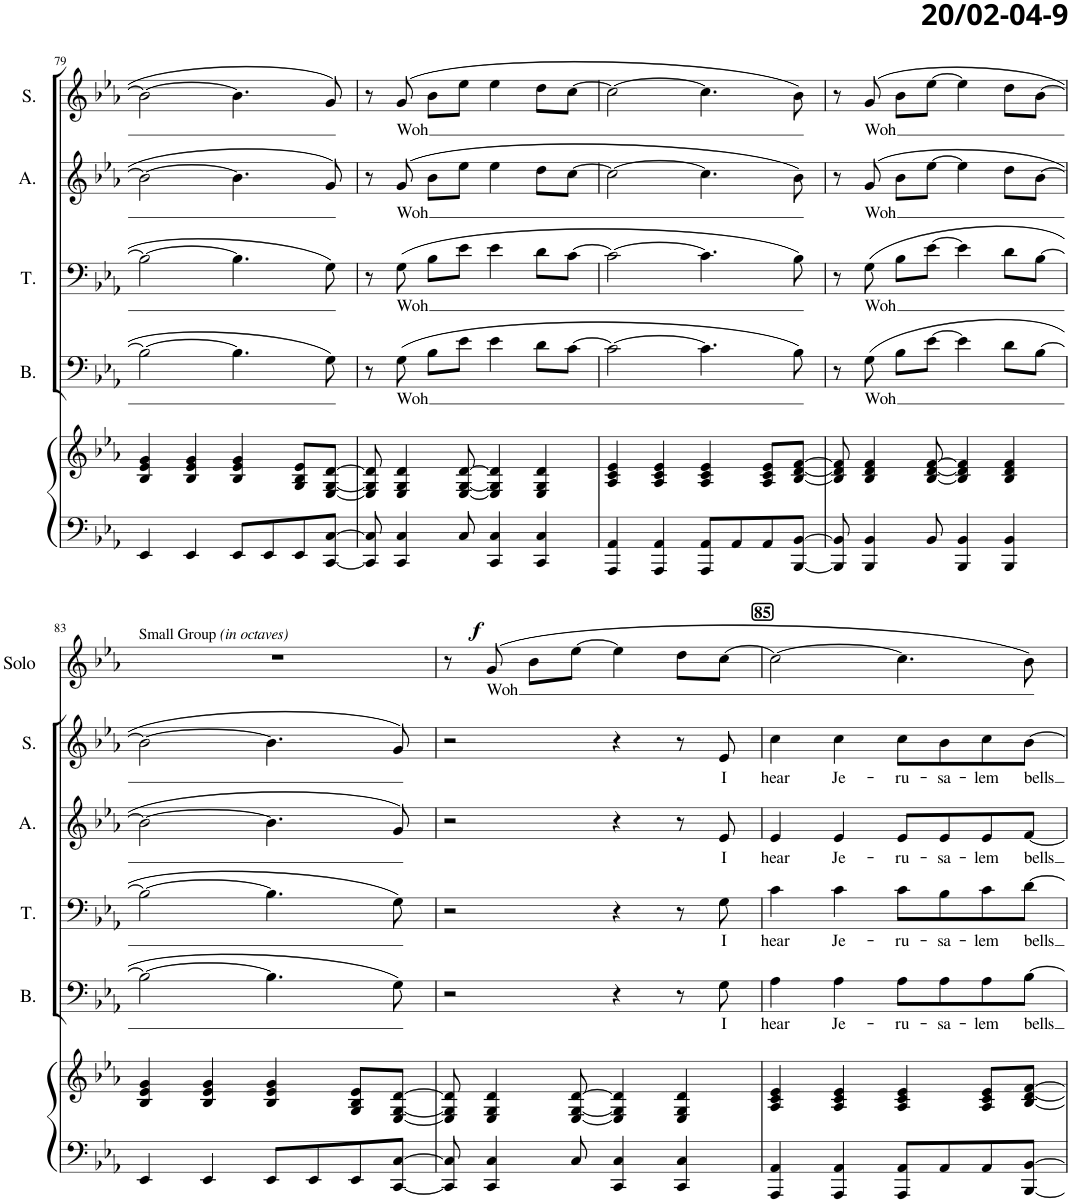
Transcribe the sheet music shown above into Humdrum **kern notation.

**kern	**kern	**kern	**text	**kern	**text	**kern	**text	**kern	**text	**kern	**text	**dynam
*part6	*part6	*part5	*part5	*part4	*part4	*part3	*part3	*part2	*part2	*part1	*part1	*part1
*staff7	*staff6	*staff5	*staff5	*staff4	*staff4	*staff3	*staff3	*staff2	*staff2	*staff1	*staff1	*staff1
*I"Piano	*	*I"Bas	*	*I"Tenor	*	*I"Alt	*	*I"Sopraan	*	*I"Small Group (in octaves)	*	*
*I'Pno	*	*I'B.	*	*I'T.	*	*I'A.	*	*I'S.	*	*	*	*
!!LO:PB:g=z
*clefF4	*clefG2	*clefF4	*	*clefF4	*	*clefG2	*	*clefG2	*	*clefG2	*	*
*k[b-e-a-]	*k[b-e-a-]	*k[b-e-a-]	*	*k[b-e-a-]	*	*k[b-e-a-]	*	*k[b-e-a-]	*	*k[b-e-a-]	*	*
*M4/4	*M4/4	*M4/4	*	*M4/4	*	*M4/4	*	*M4/4	*	*M4/4	*	*
=79	=79	=79	=79	=79	=79	=79	=79	=79	=79	=79	=79	=79
4EE-/	4B-/ 4e-/ 4g/	2B-\_	.	2B-\_	.	2b-\_	.	2b-\_	.	1r	.	.
4EE-/	4B-/ 4e-/ 4g/	.	.	.	.	.	.	.	.	.	.	.
8EE-/L	4B-/ 4e-/ 4g/	4.B-\]	.	4.B-\]	.	4.b-\]	.	4.b-\]	.	.	.	.
8EE-/	.	.	.	.	.	.	.	.	.	.	.	.
8EE-/	8G/ 8B-/ 8e-/L	.	.	.	.	.	.	.	.	.	.	.
[8CC/ [8C/J	[8E-/ [8G/ [8d/J	8G\	.	8G\	.	8g/	.	8g/	.	.	.	.
=80	=80	=80	=80	=80	=80	=80	=80	=80	=80	=80	=80	=80
8CC/] 8C/]	8E-/] 8G/] 8d/]	8r	.	8r	.	8r	.	8r	.	1r	.	.
!	!	!	!LO:LY:b	!	!LO:LY:b	!	!LO:LY:b	!	!LO:LY:b	!	!	!
4CC/ 4C/	4E-/ 4G/ 4d/	(8G\	Woh	(8G\	Woh	(8g/	Woh	(8g/	Woh	.	.	.
.	.	8B-\L	.	8B-\L	.	8b-\L	.	8b-\L	.	.	.	.
8C/	[8E-/ [8G/ [8d/	8e-\J	.	8e-\J	.	8ee-\J	.	8ee-\J	.	.	.	.
4CC/ 4C/	4E-/] 4G/] 4d/]	4e-\	.	4e-\	.	4ee-\	.	4ee-\	.	.	.	.
4CC/ 4C/	4E-/ 4G/ 4d/	8d\L	.	8d\L	.	8dd\L	.	8dd\L	.	.	.	.
.	.	[8c\J	.	[8c\J	.	[8cc\J	.	[8cc\J	.	.	.	.
=81	=81	=81	=81	=81	=81	=81	=81	=81	=81	=81	=81	=81
4AAA-/ 4AA-/	4A-/ 4c/ 4e-/	2c\_	.	2c\_	.	2cc\_	.	2cc\_	.	1r	.	.
4AAA-/ 4AA-/	4A-/ 4c/ 4e-/	.	.	.	.	.	.	.	.	.	.	.
8AAA-/ 8AA-/L	4A-/ 4c/ 4e-/	4.c\]	.	4.c\]	.	4.cc\]	.	4.cc\]	.	.	.	.
8AA-/	.	.	.	.	.	.	.	.	.	.	.	.
8AA-/	8A-/ 8c/ 8e-/L	.	.	.	.	.	.	.	.	.	.	.
[8BBB-/ [8BB-/J	[8B-/ [8d/ [8f/J	8B-\)	.	8B-\)	.	8b-\)	.	8b-\)	.	.	.	.
=82	=82	=82	=82	=82	=82	=82	=82	=82	=82	=82	=82	=82
8BBB-/] 8BB-/]	8B-/] 8d/] 8f/]	8r	.	8r	.	8r	.	8r	.	1r	.	.
!	!	!	!LO:LY:b	!	!LO:LY:b	!	!LO:LY:b	!	!LO:LY:b	!	!	!
4BBB-/ 4BB-/	4B-/ 4d/ 4f/	(8G\	Woh	(8G\	Woh	(8g/	Woh	(8g/	Woh	.	.	.
.	.	8B-\L	.	8B-\L	.	8b-\L	.	8b-\L	.	.	.	.
8BB-/	[8B-/ [8d/ [8f/	[8e-\J	.	[8e-\J	.	[8ee-\J	.	[8ee-\J	.	.	.	.
4BBB-/ 4BB-/	4B-/] 4d/] 4f/]	4e-\]	.	4e-\]	.	4ee-\]	.	4ee-\]	.	.	.	.
4BBB-/ 4BB-/	4B-/ 4d/ 4f/	8d\L	.	8d\L	.	8dd\L	.	8dd\L	.	.	.	.
.	.	[8B-\J	.	[8B-\J	.	[8b-\J	.	[8b-\J	.	.	.	.
!!LO:LB:g=z
=83	=83	=83	=83	=83	=83	=83	=83	=83	=83	=83	=83	=83
!	!	!	!	!	!	!	!	!	!	!LO:TX:a:t=Small Group	!	!
!	!	!	!	!	!	!	!	!	!	!LO:TX:a:i:t=(in octaves)	!	!
4EE-/	4B-/ 4e-/ 4g/	2B-\_	.	2B-\_	.	2b-\_	.	2b-\_	.	1r	.	.
4EE-/	4B-/ 4e-/ 4g/	.	.	.	.	.	.	.	.	.	.	.
8EE-/L	4B-/ 4e-/ 4g/	4.B-\]	.	4.B-\]	.	4.b-\]	.	4.b-\]	.	.	.	.
8EE-/	.	.	.	.	.	.	.	.	.	.	.	.
8EE-/	8G/ 8B-/ 8e-/L	.	.	.	.	.	.	.	.	.	.	.
[8CC/ [8C/J	[8E-/ [8G/ [8d/J	8G\)	.	8G\)	.	8g/)	.	8g/)	.	.	.	.
=84	=84	=84	=84	=84	=84	=84	=84	=84	=84	=84	=84	=84
8CC/] 8C/]	8E-/] 8G/] 8d/]	2r	.	2r	.	2r	.	2r	.	8r	.	.
!	!	!	!	!	!	!	!	!	!	!	!LO:LY:b	!LO:DY:a
4CC/ 4C/	4E-/ 4G/ 4d/	.	.	.	.	.	.	.	.	(8g/	Woh	f
.	.	.	.	.	.	.	.	.	.	8b-\L	.	.
8C/	[8E-/ [8G/ [8d/	.	.	.	.	.	.	.	.	[8ee-\J	.	.
4CC/ 4C/	4E-/] 4G/] 4d/]	4r	.	4r	.	4r	.	4r	.	4ee-\]	.	.
4CC/ 4C/	4E-/ 4G/ 4d/	8r	.	8r	.	8r	.	8r	.	8dd\L	.	.
!	!	!	!LO:LY:b	!	!LO:LY:b	!	!LO:LY:b	!	!LO:LY:b	!	!	!
.	.	8G\	I	8G\	I	8e-/	I	8e-/	I	[8cc\J	.	.
!!LO:REH:place=s1:a:B:cj:fs=11:t=85
=85	=85	=85	=85	=85	=85	=85	=85	=85	=85	=85	=85	=85
!	!	!	!LO:LY:b	!	!LO:LY:b	!	!LO:LY:b	!	!LO:LY:b	!	!	!
4AAA-/ 4AA-/	4A-/ 4c/ 4e-/	4A-\	hear	4c\	hear	4e-/	hear	4cc\	hear	2cc\_	.	.
!	!	!	!LO:LY:b	!	!LO:LY:b	!	!LO:LY:b	!	!LO:LY:b	!	!	!
4AAA-/ 4AA-/	4A-/ 4c/ 4e-/	4A-\	Je-	4c\	Je-	4e-/	Je-	4cc\	Je-	.	.	.
!	!	!	!LO:LY:b	!	!LO:LY:b	!	!LO:LY:b	!	!LO:LY:b	!	!	!
8AAA-/ 8AA-/L	4A-/ 4c/ 4e-/	8A-\L	-ru-	8c\L	-ru-	8e-/L	-ru-	8cc\L	-ru-	4.cc\]	.	.
!	!	!	!LO:LY:b	!	!LO:LY:b	!	!LO:LY:b	!	!LO:LY:b	!	!	!
8AA-/	.	8A-\	-sa-	8B-\	-sa-	8e-/	-sa-	8b-\	-sa-	.	.	.
!	!	!	!LO:LY:b	!	!LO:LY:b	!	!LO:LY:b	!	!LO:LY:b	!	!	!
8AA-/	8A-/ 8c/ 8e-/L	8A-\	-lem	8c\	-lem	8e-/	-lem	8cc\	-lem	.	.	.
!	!	!	!LO:LY:b	!	!LO:LY:b	!	!LO:LY:b	!	!LO:LY:b	!	!	!
[8BBB-/ [8BB-/J	[8B-/ [8d/ [8f/J	[8B-\J	bells	[8d\J	bells	[8f/J	bells	[8b-\J	bells	8b-\)	.	.
=	=	=	=	=	=	=	=	=	=	=	=	=
*-	*-	*-	*-	*-	*-	*-	*-	*-	*-	*-	*-	*-
